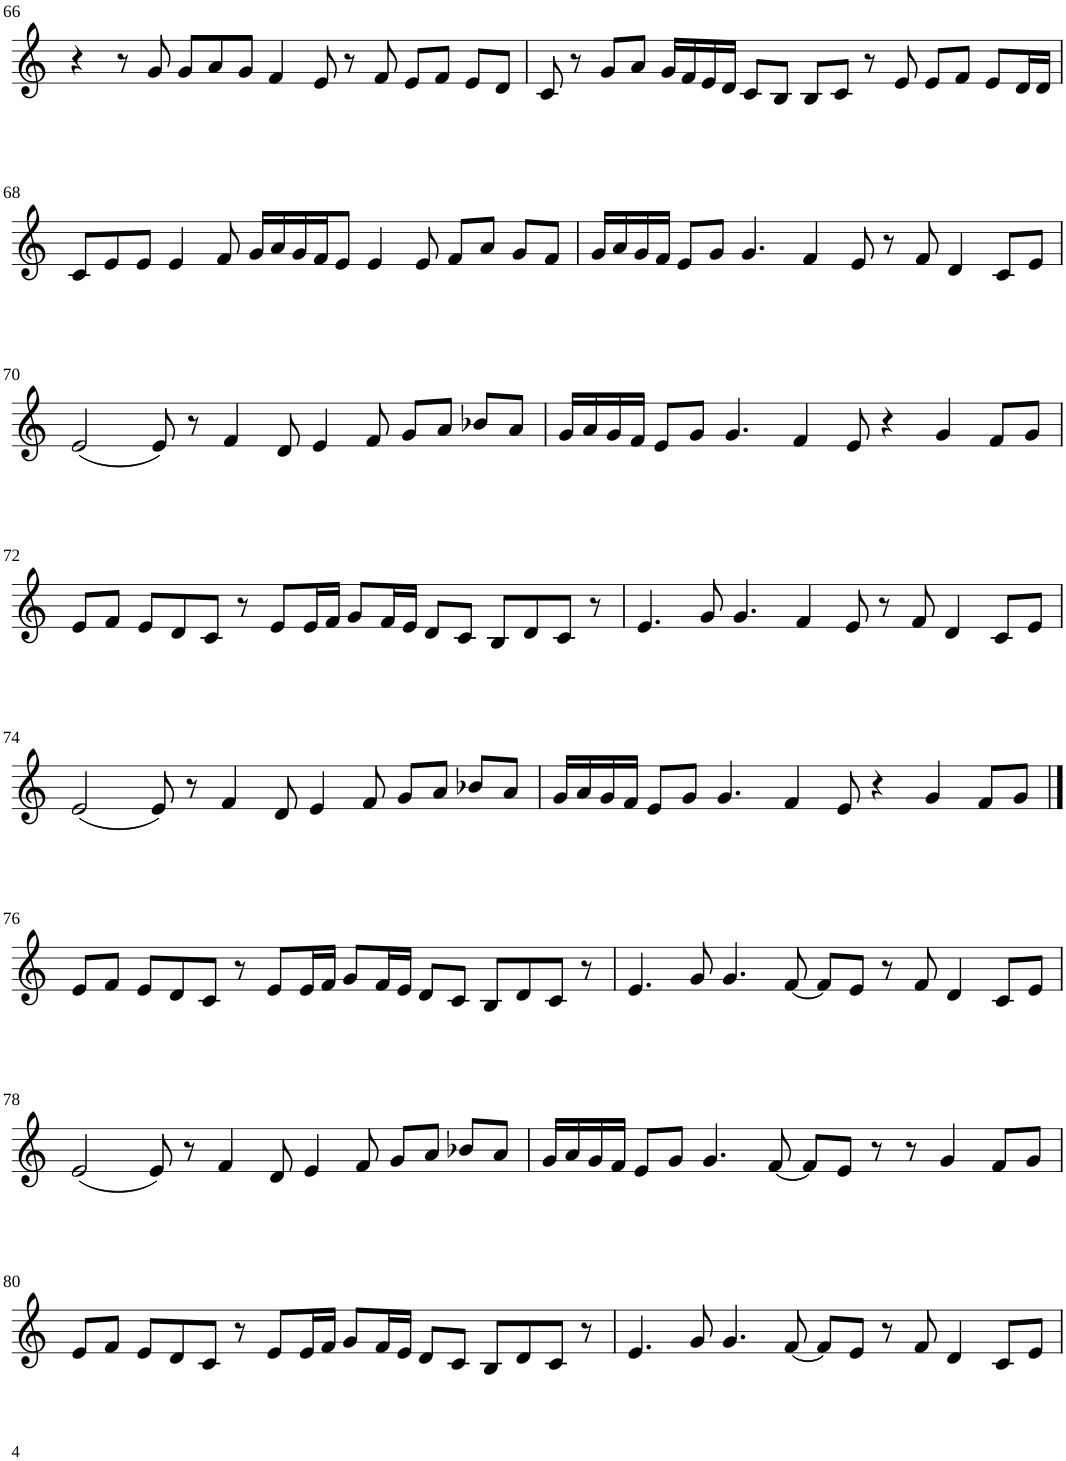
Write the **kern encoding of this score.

**kern
*part1
*staff1
*I"Violin
!!LO:PB:g=z
*clefG2
*k[]
*M8/4
=66
4r
8r
8g/
8g/L
8a/
8g/J
4f/
8e/
8r
8f/
8e/L
8f/J
8e/L
8d/J
=67
8c/
8r
8g/L
8a/J
16g/LL
16f/
16e/
16d/JJ
8c/L
8B/J
8B/L
8c/J
8r
8e/
8e/L
8f/J
8e/L
16d/L
16d/JJ
!!LO:LB:g=z
=68
8c/L
8e/
8e/J
4e/
8f/
16g/LL
16a/
16g/
16f/J
8e/J
4e/
8e/
8f/L
8a/J
8g/L
8f/J
=69
16g/LL
16a/
16g/
16f/JJ
8e/L
8g/J
4.g/
4f/
8e/
8r
8f/
4d/
8c/L
8e/J
!!LO:LB:g=z
=70
(2e/
8e/)
8r
4f/
8d/
4e/
8f/
8g/L
8a/J
8b-X/L
8a/J
=71
16g/LL
16a/
16g/
16f/JJ
8e/L
8g/J
4.g/
4f/
8e/
4r
4g/
8f/L
8g/J
!!LO:LB:g=z
=72
8e/L
8f/J
8e/L
8d/
8c/J
8r
8e/L
16e/L
16f/JJ
8g/L
16f/L
16e/JJ
8d/L
8c/J
8B/L
8d/
8c/J
8r
=73
4.e/
8g/
4.g/
4f/
8e/
8r
8f/
4d/
8c/L
8e/J
!!LO:LB:g=z
=74
(2e/
8e/)
8r
4f/
8d/
4e/
8f/
8g/L
8a/J
8b-X/L
8a/J
=75
16g/LL
16a/
16g/
16f/JJ
8e/L
8g/J
4.g/
4f/
8e/
4r
4g/
8f/L
8g/J
!!LO:LB:g=z
==76
8e/L
8f/J
8e/L
8d/
8c/J
8r
8e/L
16e/L
16f/JJ
8g/L
16f/L
16e/JJ
8d/L
8c/J
8B/L
8d/
8c/J
8r
=77
4.e/
8g/
4.g/
[8f/
8f/L]
8e/J
8r
8f/
4d/
8c/L
8e/J
!!LO:LB:g=z
=78
(2e/
8e/)
8r
4f/
8d/
4e/
8f/
8g/L
8a/J
8b-X/L
8a/J
=79
16g/LL
16a/
16g/
16f/JJ
8e/L
8g/J
4.g/
[8f/
8f/L]
8e/J
8r
8r
4g/
8f/L
8g/J
!!LO:LB:g=z
=80
8e/L
8f/J
8e/L
8d/
8c/J
8r
8e/L
16e/L
16f/JJ
8g/L
16f/L
16e/JJ
8d/L
8c/J
8B/L
8d/
8c/J
8r
=81
4.e/
8g/
4.g/
[8f/
8f/L]
8e/J
8r
8f/
4d/
8c/L
8e/J
=
*-
